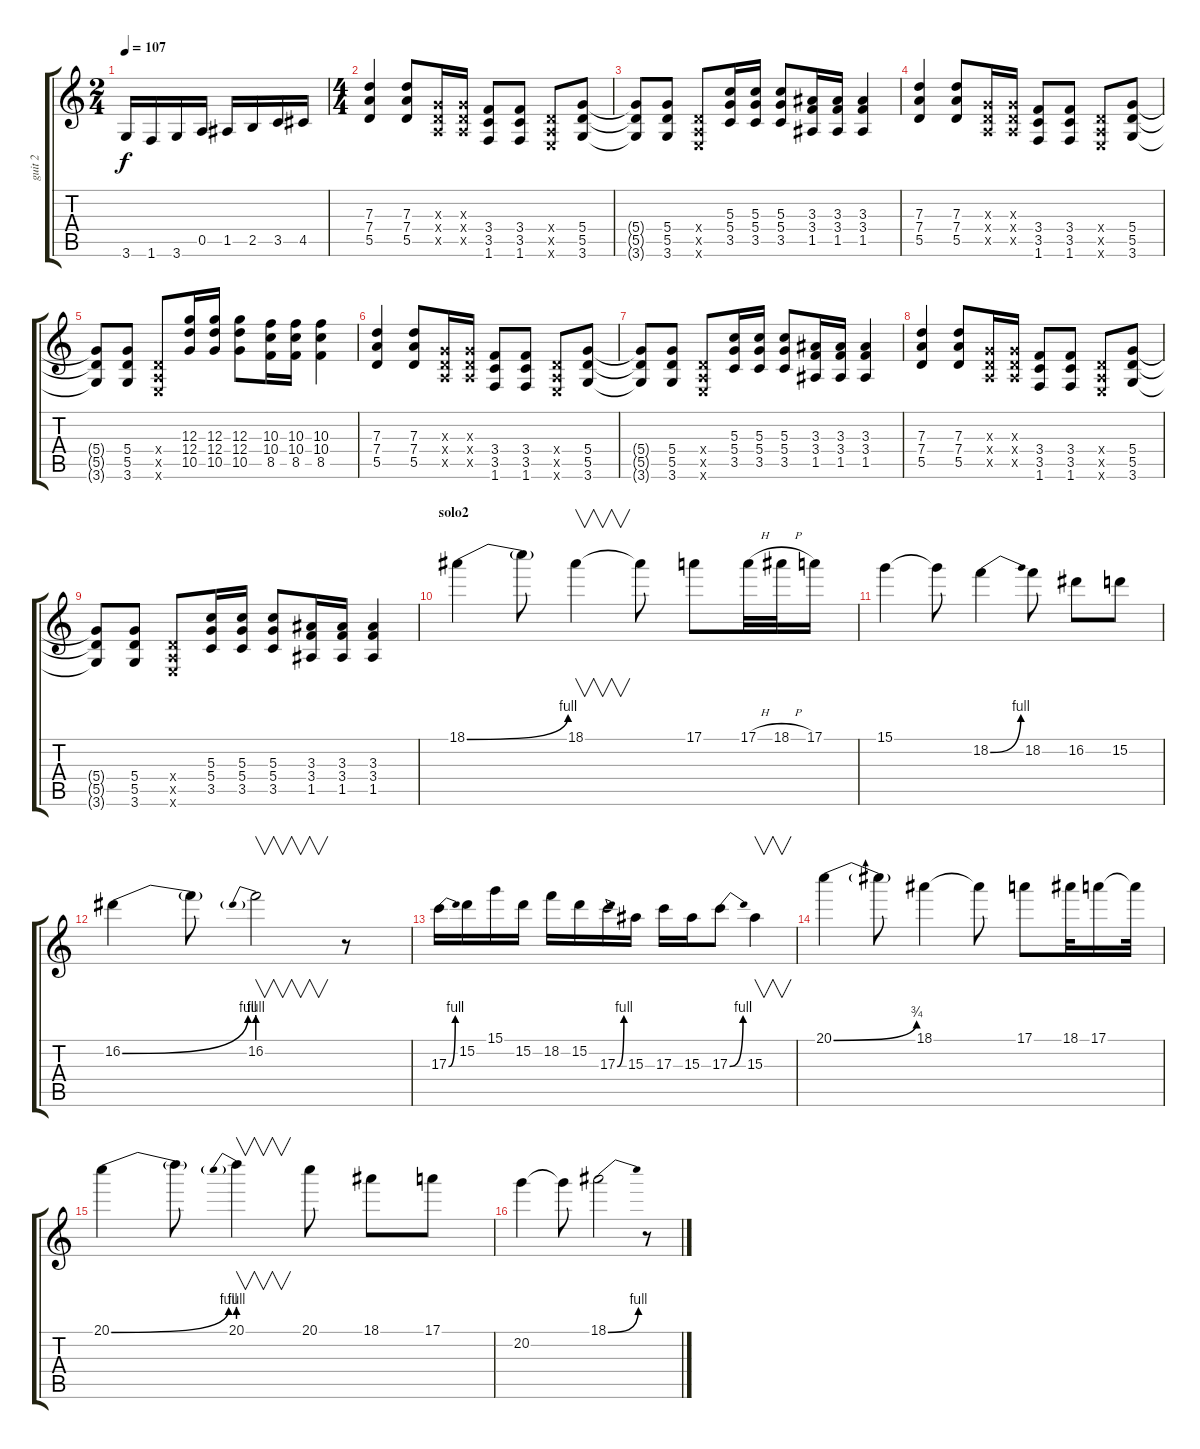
\track ("guit 2" "guit 2") {instrument overdrivenguitar}
\staff {score tabs}
\tuning (E4 B3 G3 D3 A2 E2) {hide}
\ts (2 4)
\tempo 107
\clef g2
\ks c
3.6.16{dy f} 1.6.16 3.6.16 0.5.16 1.5.16 2.5.16 3.5.16 4.5.16 |
\ts (4 4)
(7.3 7.4 5.5).4 (7.3 7.4 5.5).8 (0.3{x} 0.4{x} 0.5{x}).16 (0.3{x} 0.4{x} 0.5{x}).16 (3.4 3.5 1.6).8 (3.4 3.5 1.6).8 (0.4{x} 0.5{x} 0.6{x}).8 (5.4 5.5 3.6).8 |
(5.4{t} 5.5{t} 3.6{t}).8 (5.4 5.5 3.6).8 (0.4{x} 0.5{x} 0.6{x}).8 (5.3 5.4 3.5).16 (5.3 5.4 3.5).16 (5.3 5.4 3.5).8 (3.3 3.4 1.5).16 (3.3 3.4 1.5).16 (3.3 3.4 1.5).4 |
(7.3 7.4 5.5).4 (7.3 7.4 5.5).8 (0.3{x} 0.4{x} 0.5{x}).16 (0.3{x} 0.4{x} 0.5{x}).16 (3.4 3.5 1.6).8 (3.4 3.5 1.6).8 (0.4{x} 0.5{x} 0.6{x}).8 (5.4 5.5 3.6).8 |
(5.4{t} 5.5{t} 3.6{t}).8 (5.4 5.5 3.6).8 (0.4{x} 0.5{x} 0.6{x}).8 (12.3 12.4 10.5).16 (12.3 12.4 10.5).16 (12.3 12.4 10.5).8 (10.3 10.4 8.5).16 (10.3 10.4 8.5).16 (10.3 10.4 8.5).4 |
(7.3 7.4 5.5).4 (7.3 7.4 5.5).8 (0.3{x} 0.4{x} 0.5{x}).16 (0.3{x} 0.4{x} 0.5{x}).16 (3.4 3.5 1.6).8 (3.4 3.5 1.6).8 (0.4{x} 0.5{x} 0.6{x}).8 (5.4 5.5 3.6).8 |
(5.4{t} 5.5{t} 3.6{t}).8 (5.4 5.5 3.6).8 (0.4{x} 0.5{x} 0.6{x}).8 (5.3 5.4 3.5).16 (5.3 5.4 3.5).16 (5.3 5.4 3.5).8 (3.3 3.4 1.5).16 (3.3 3.4 1.5).16 (3.3 3.4 1.5).4 |
(7.3 7.4 5.5).4 (7.3 7.4 5.5).8 (0.3{x} 0.4{x} 0.5{x}).16 (0.3{x} 0.4{x} 0.5{x}).16 (3.4 3.5 1.6).8 (3.4 3.5 1.6).8 (0.4{x} 0.5{x} 0.6{x}).8 (5.4 5.5 3.6).8 |
(5.4{t} 5.5{t} 3.6{t}).8 (5.4 5.5 3.6).8 (0.4{x} 0.5{x} 0.6{x}).8 (5.3 5.4 3.5).16 (5.3 5.4 3.5).16 (5.3 5.4 3.5).8 (3.3 3.4 1.5).16 (3.3 3.4 1.5).16 (3.3 3.4 1.5).4 |
\section ("" "solo2")
18.1{be (bend 0 0 60 4)}.4{volume 16} 18.1{t}.8 18.1.4{v} 18.1{t}.8 17.1.8 17.1{h}.32 18.1{h}.32 17.1.16 |
15.1.4 15.1{t}.8 18.2{be (bend 0 0 60 4)}.4 18.2.8 16.2.8 15.2.8 |
16.2{be (bend 0 0 60 4)}.4 16.2{t}.8 16.2{be (prebend 0 4 60 4)}.2{v} r.8 |
17.3{be (bend 0 0 60 4)}.16 15.2.16 15.1.16 15.2.16 18.2.16 15.2.16 17.3{be (bend 0 0 60 4)}.16 15.3.16 17.3.16 15.3.16 17.3{be (bend 0 0 60 4)}.8 15.3.4{v} |
20.1{be (bend 0 0 60 3)}.4 20.1{t}.8 18.1.4 18.1{t}.8 17.1.8 18.1.32 17.1.16 17.1{t}.32 |
20.1{be (bend 0 0 60 4)}.4 20.1{t}.8 20.1{be (prebend 0 4 60 4)}.4{v} 20.1.8 18.1.8 17.1.8 |
20.2.4 20.2{t}.8 18.1{be (bend 0 0 60 4)}.2 r.8
